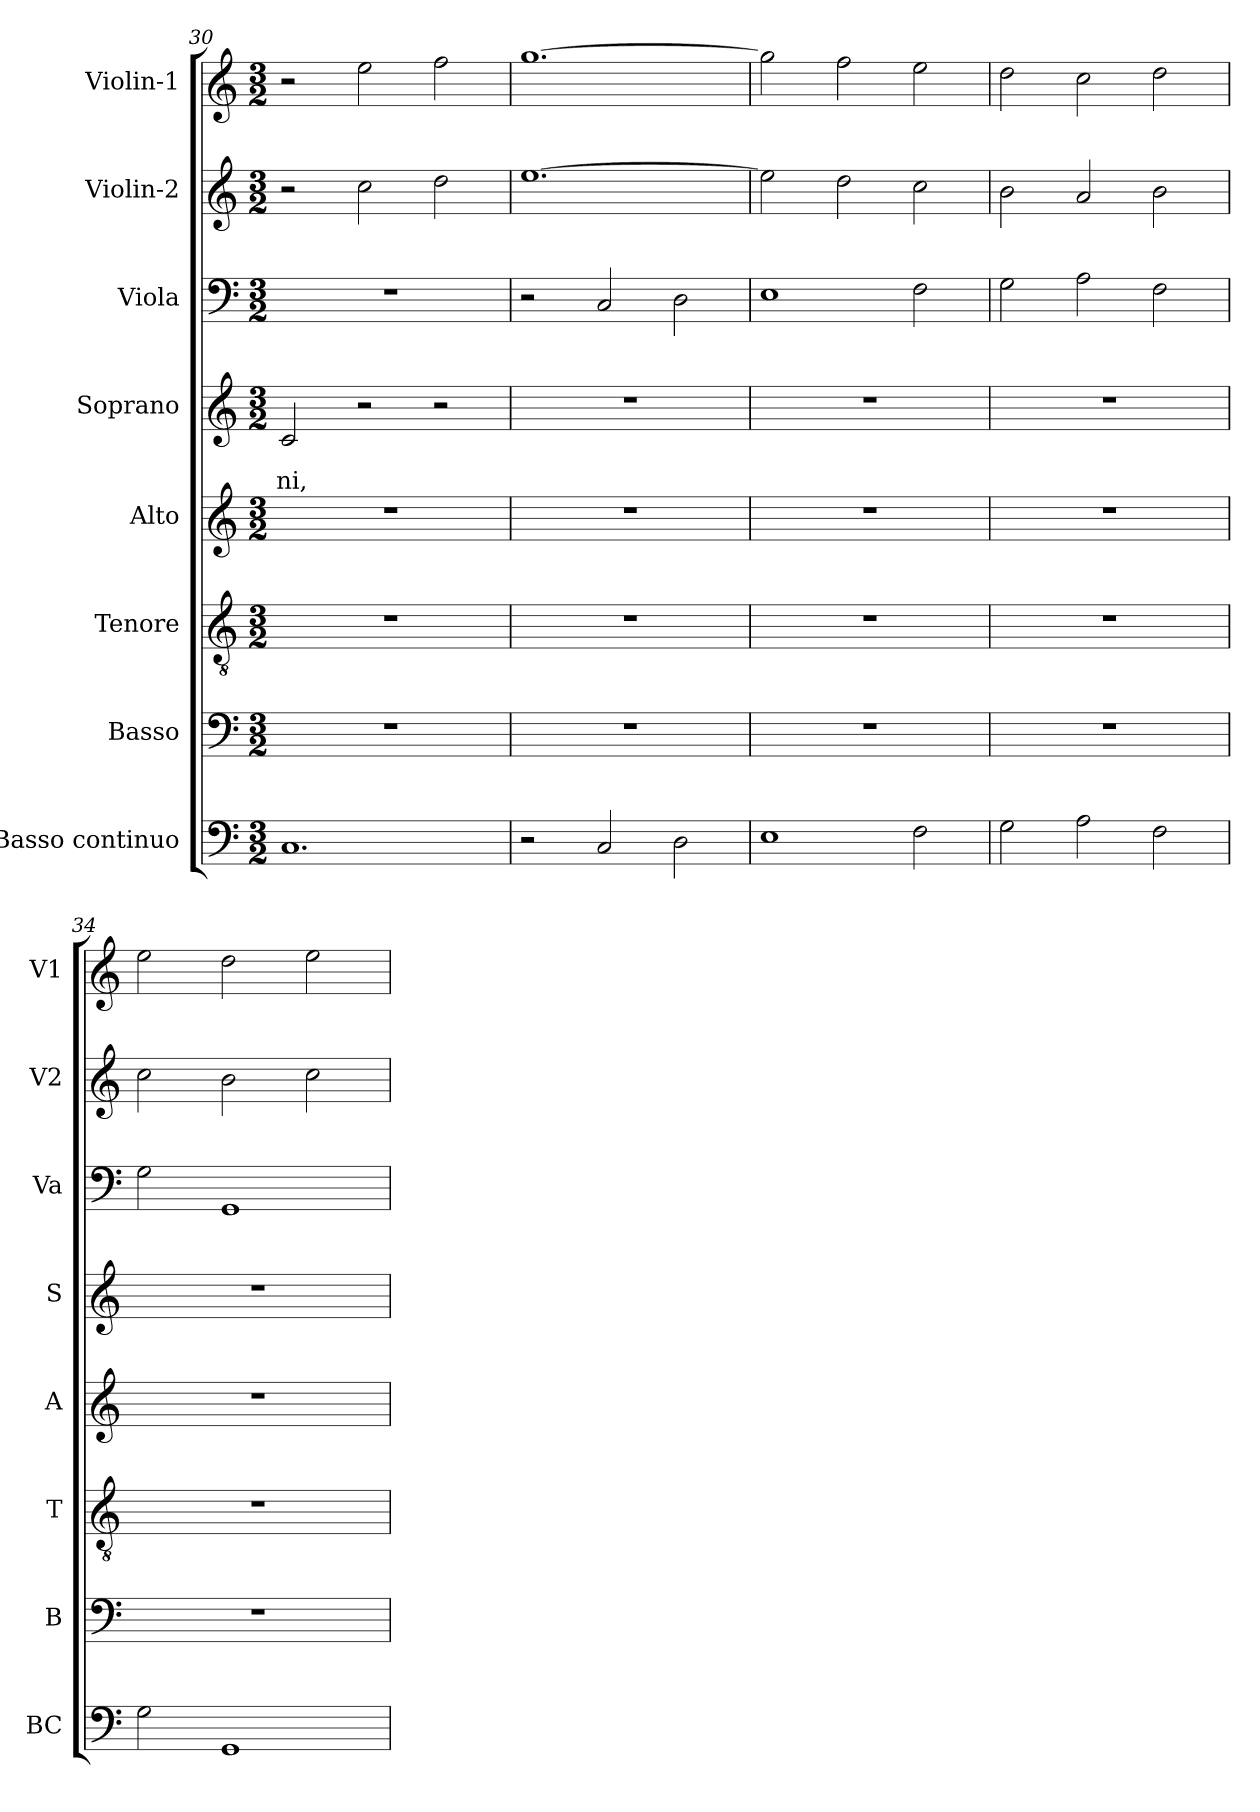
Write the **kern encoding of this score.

**kern	**kern	**kern	**kern	**kern	**text	**text	**kern	**kern	**kern
*part8	*part7	*part6	*part5	*part4	*part4	*part4	*part3	*part2	*part1
*staff8	*staff7	*staff6	*staff5	*staff4	*staff4	*staff4	*staff3	*staff2	*staff1
*I"Basso continuo	*I"Basso	*I"Tenore	*I"Alto	*I"Soprano	*	*	*I"Viola	*I"Violin-2	*I"Violin-1
*I'BC	*I'B	*I'T	*I'A	*I'S	*	*	*I'Va	*I'V2	*I'V1
*clefF4	*clefF4	*clefGv2	*clefG2	*clefG2	*	*	*clefF4	*clefG2	*clefG2
*k[]	*k[]	*k[]	*k[]	*k[]	*	*	*k[]	*k[]	*k[]
*C:	*C:	*C:	*C:	*C:	*	*	*C:	*C:	*C:
*M3/2	*M3/2	*M3/2	*M3/2	*M3/2	*	*	*M3/2	*M3/2	*M3/2
=30	=30	=30	=30	=30	=30	=30	=30	=30	=30
!	!	!	!	!	!	!LO:LY:b	!	!	!
1.C	1.r	1.r	1.r	2c/	.	-ni,	1.r	2r	2r
.	.	.	.	2r	.	.	.	2cc\	2ee\
.	.	.	.	2r	.	.	.	2dd\	2ff\
=31	=31	=31	=31	=31	=31	=31	=31	=31	=31
2r	1.r	1.r	1.r	1.r	.	.	2r	[1.ee	[1.gg
2C/	.	.	.	.	.	.	2C/	.	.
2D\	.	.	.	.	.	.	2D\	.	.
=32	=32	=32	=32	=32	=32	=32	=32	=32	=32
1E	1.r	1.r	1.r	1.r	.	.	1E	2ee\]	2gg\]
.	.	.	.	.	.	.	.	2dd\	2ff\
2F\	.	.	.	.	.	.	2F\	2cc\	2ee\
=33	=33	=33	=33	=33	=33	=33	=33	=33	=33
2G\	1.r	1.r	1.r	1.r	.	.	2G\	2b\	2dd\
2A\	.	.	.	.	.	.	2A\	2a/	2cc\
2F\	.	.	.	.	.	.	2F\	2b\	2dd\
=34	=34	=34	=34	=34	=34	=34	=34	=34	=34
2G\	1.r	1.r	1.r	1.r	.	.	2G\	2cc\	2ee\
1GG	.	.	.	.	.	.	1GG	2b\	2dd\
.	.	.	.	.	.	.	.	2cc\	2ee\
=	=	=	=	=	=	=	=	=	=
*-	*-	*-	*-	*-	*-	*-	*-	*-	*-
